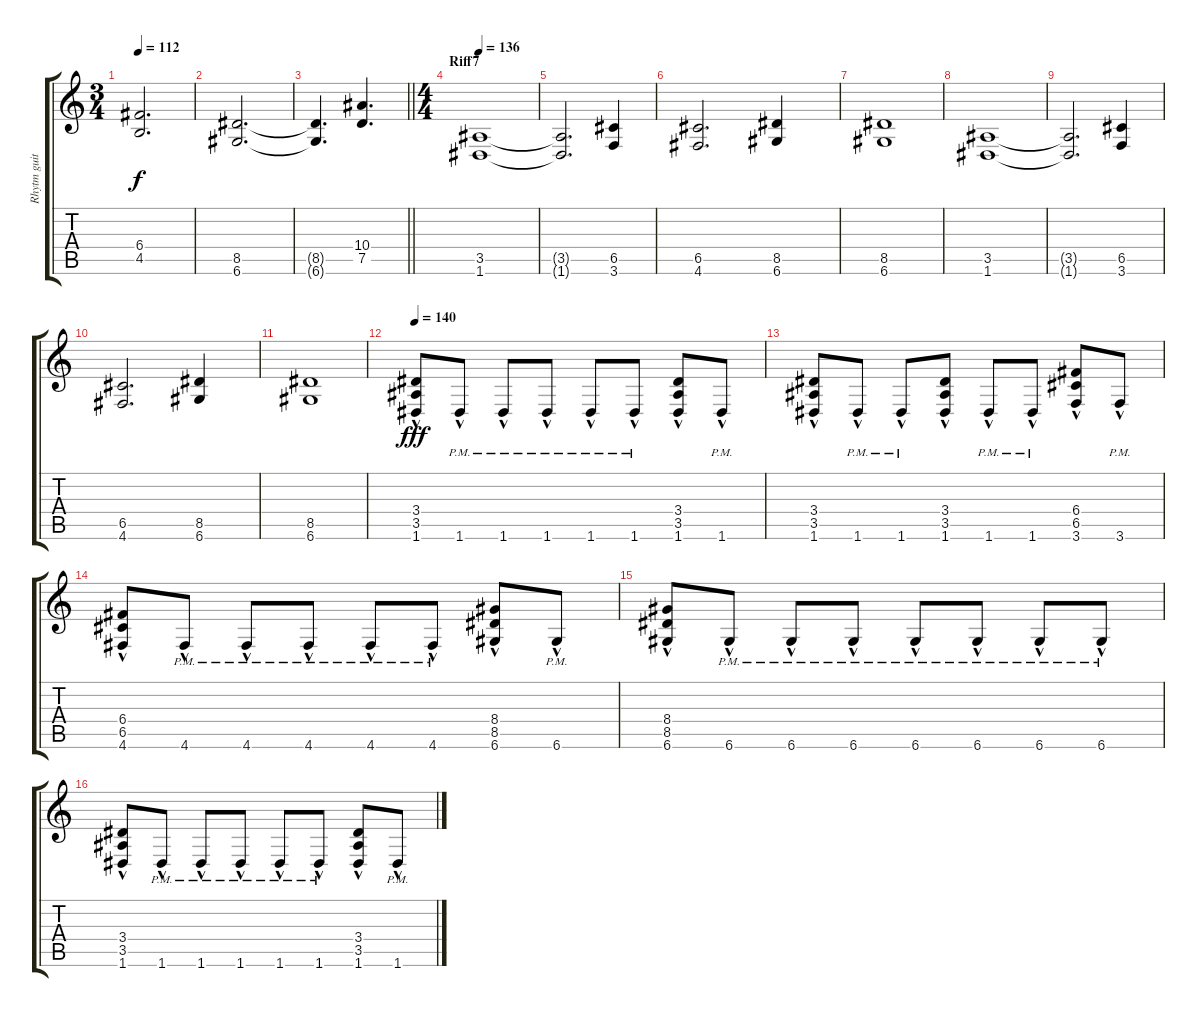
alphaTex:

\track ("Rhytm guitar" "Rhytm guit") {instrument distortionguitar}
\staff {score tabs}
\tuning (D4 A3 F3 C3 G2 D2) {hide}
\ts (3 4)
\tempo 112
\clef g2
\ks c
(6.4{t} 4.5{t}).2{d dy f} |
(8.5 6.6).2{d} |
\barLineRight lightlight
(8.5{t} 6.6{t}).4{d} (10.4 7.5).4{d} |
\ts (4 4)
\section ("" "Riff7")
\tempo 136
(3.5 1.6).1 |
(3.5{t} 1.6{t}).2{d} (6.5 3.6).4 |
(6.5 4.6).2{d} (8.5 6.6).4 |
(8.5 6.6).1 |
(3.5 1.6).1 |
(3.5{t} 1.6{t}).2{d} (6.5 3.6).4 |
(6.5 4.6).2{d} (8.5 6.6).4 |
(8.5 6.6).1 |
\tempo 140
(3.4 3.5{hac} 1.6{hac}).8{dy fff} 1.6{hac pm}.8 1.6{hac pm}.8 1.6{hac pm}.8 1.6{hac pm}.8 1.6{hac pm}.8 (3.4 3.5{hac} 1.6{hac}).8 1.6{hac pm}.8 |
(3.4 3.5 1.6{hac}).8 1.6{hac pm}.8 1.6{hac pm}.8 (3.4 3.5 1.6{hac}).8 1.6{hac pm}.8 1.6{hac pm}.8 (6.4 6.5 3.6{hac}).8 3.6{hac pm}.8 |
(6.4{hac} 6.5 4.6).8 4.6{hac pm}.8 4.6{hac pm}.8 4.6{hac pm}.8 4.6{hac pm}.8 4.6{hac pm}.8 (8.4{hac} 8.5{hac} 6.6{hac}).8 6.6{hac pm}.8 |
(8.4 8.5 6.6{hac}).8 6.6{hac pm}.8 6.6{hac pm}.8 6.6{hac pm}.8 6.6{hac pm}.8 6.6{hac pm}.8 6.6{hac pm}.8 6.6{hac pm}.8 |
(3.4 3.5{hac} 1.6{hac}).8 1.6{hac pm}.8 1.6{hac pm}.8 1.6{hac pm}.8 1.6{hac pm}.8 1.6{hac pm}.8 (3.4 3.5{hac} 1.6{hac}).8 1.6{hac pm}.8
